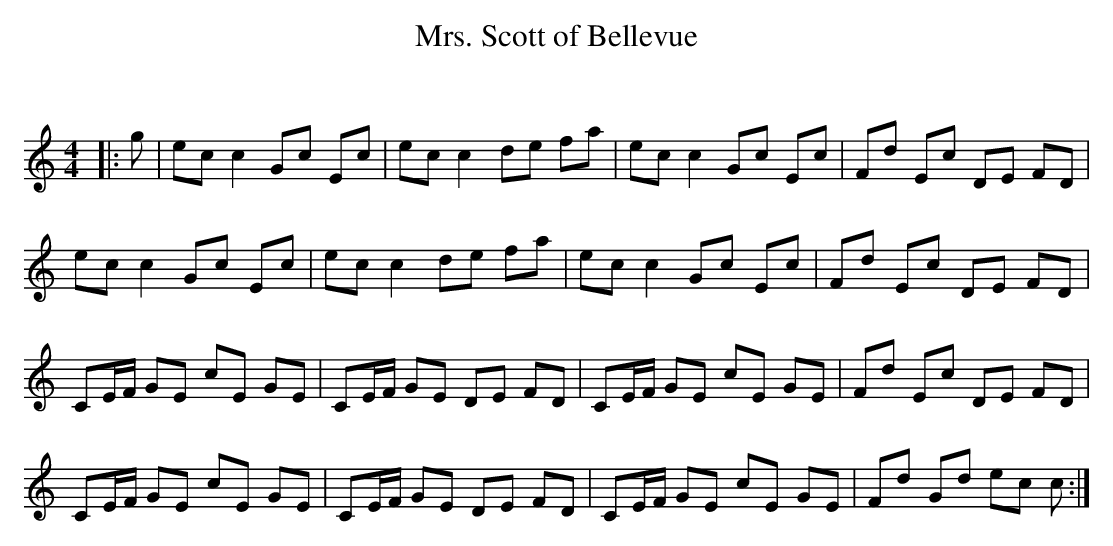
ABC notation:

X:1
T: Mrs. Scott of Bellevue
C:
Q: 232
K:C
M:4/4
L:1/8
|:g|ec c2 Gc Ec|ec c2 de fa|ec c2 Gc Ec|Fd Ec DE FD|
ec c2 Gc Ec|ec c2 de fa|ec c2 Gc Ec|Fd Ec DE FD|
CE1/2F1/2 GE cE GE|CE1/2F1/2 GE DE FD|CE1/2F1/2 GE cE GE|Fd Ec DE FD|
CE1/2F1/2 GE cE GE|CE1/2F1/2 GE DE FD|CE1/2F1/2 GE cE GE|Fd Gd ec c:|
